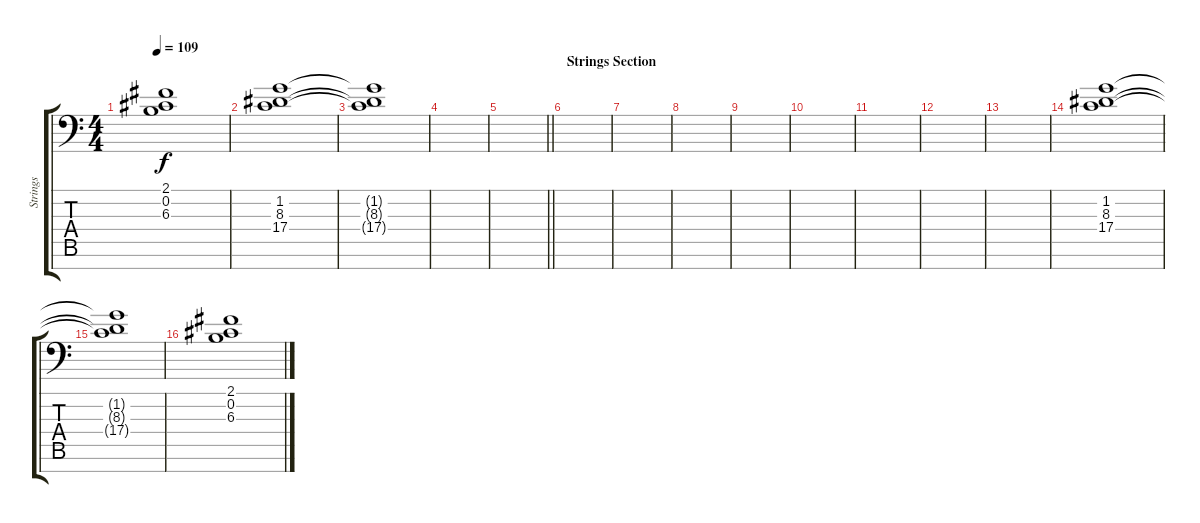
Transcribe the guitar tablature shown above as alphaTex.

\track ("Strings" "Strings") {instrument stringensemble1}
\staff {score tabs}
\tuning (E4 B3 G3 D3 A2 E2 A1) {hide}
\ts (4 4)
\tempo 109
\clef f4
\ks c
(2.1{t} 0.2{t} 6.3{t}).1{dy f} |
(1.2 8.3 17.4).1 |
(1.2{t} 8.3{t} 17.4{t}).1 |
|
\barLineRight lightlight
|
\section ("" "Strings Section")
|
|
|
|
|
|
|
|
(1.2 8.3 17.4).1 |
(1.2{t} 8.3{t} 17.4{t}).1 |
(2.1 0.2 6.3).1
